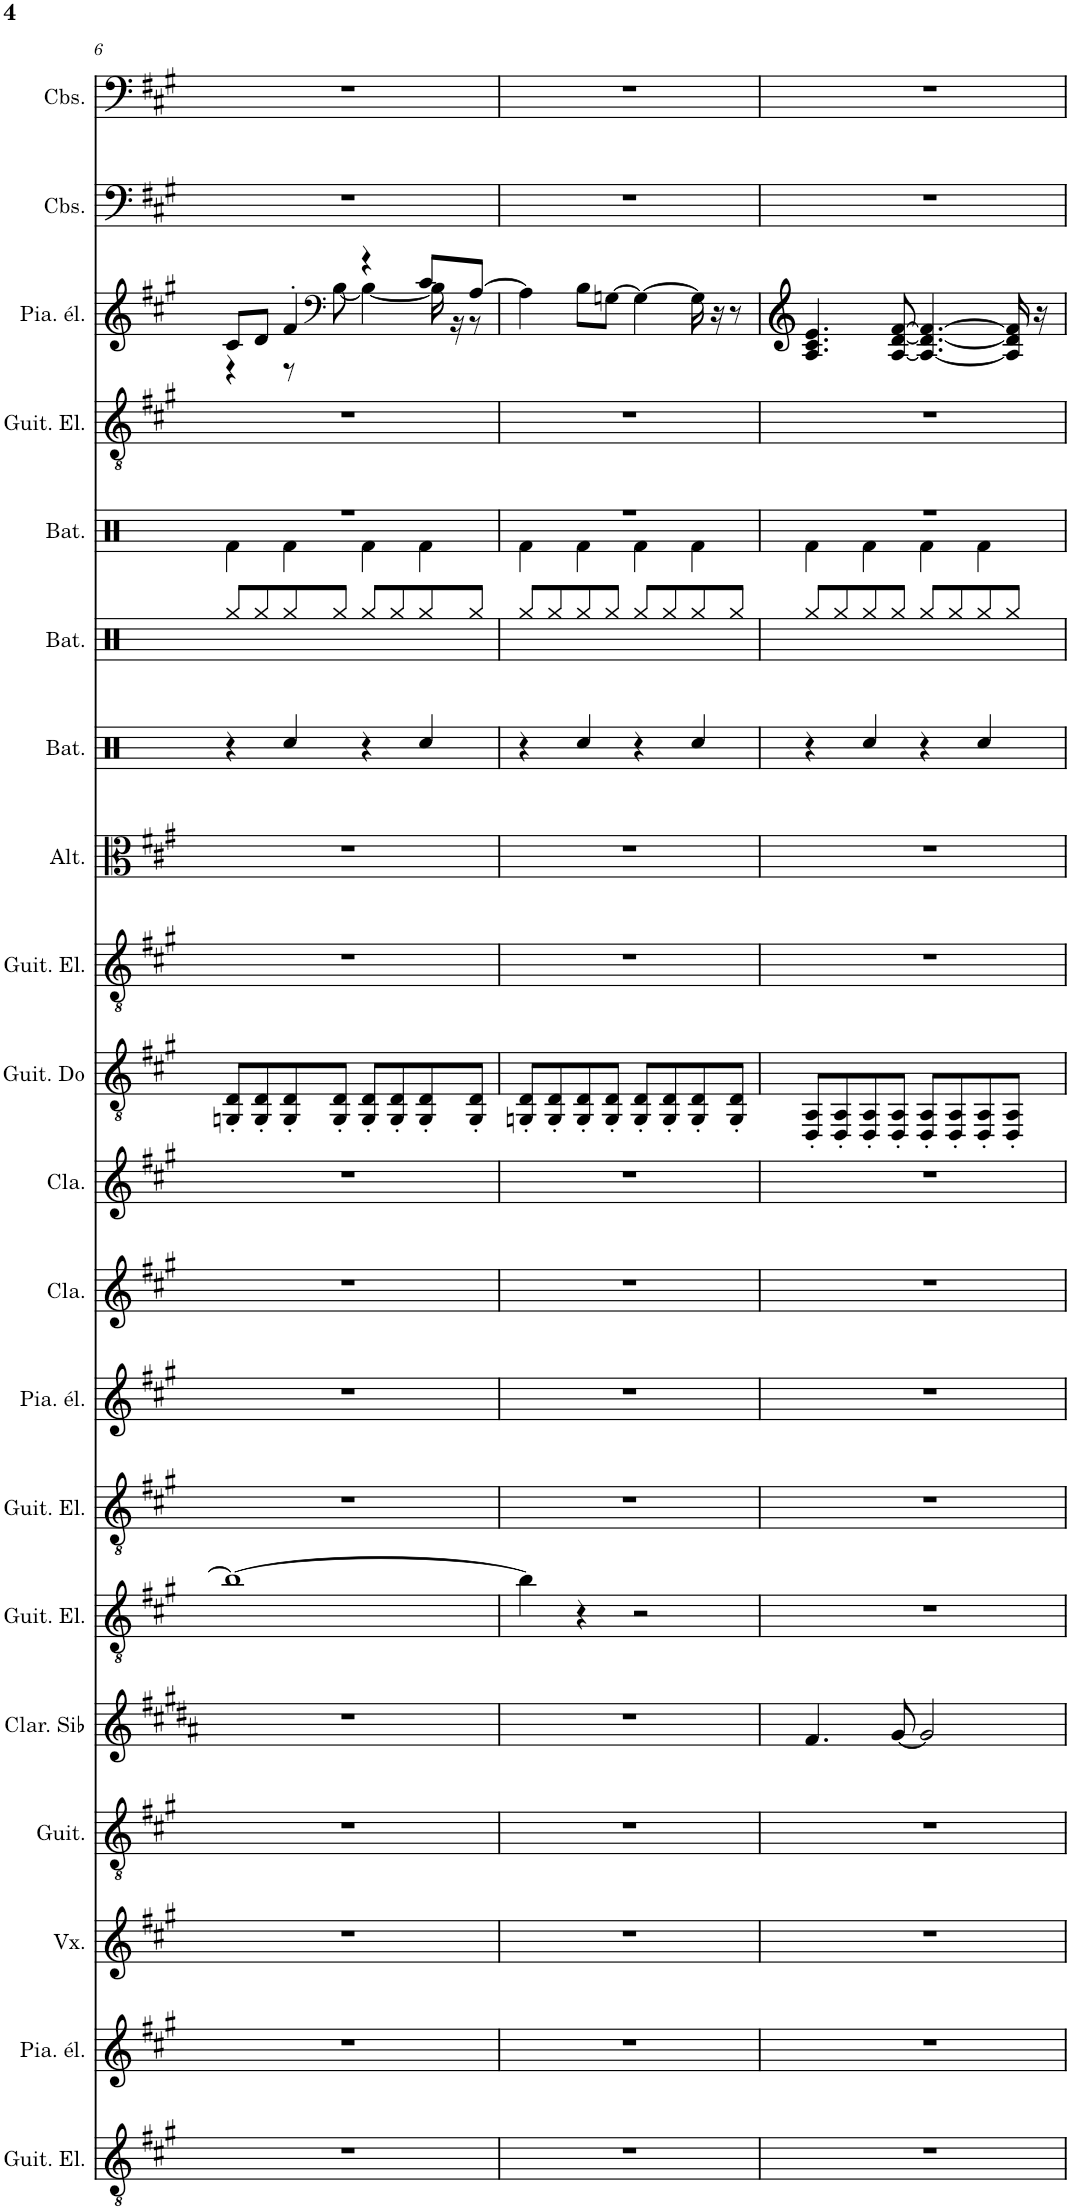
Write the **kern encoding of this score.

**kern	**kern	**kern	**kern	**kern	**kern	**kern	**kern	**kern	**kern	**kern	**kern	**kern	**kern	**kern	**kern	**kern	**kern	**kern	**kern
*part20	*part19	*part18	*part17	*part16	*part15	*part14	*part13	*part12	*part11	*part10	*part9	*part8	*part7	*part6	*part5	*part4	*part3	*part2	*part1
*staff20	*staff19	*staff18	*staff17	*staff16	*staff15	*staff14	*staff13	*staff12	*staff11	*staff10	*staff9	*staff8	*staff7	*staff6	*staff5	*staff4	*staff3	*staff2	*staff1
*I"Guitare électrique, Distortion Guitar	*I"Piano électrique, Electric Piano 2	*I"Voix, Voice Oohs	*I"Guitare acoustique, Acoustic Guitar (steel)	*I"Clarinette en Sib	*I"Guitare électrique, Distortion Guitar	*I"Guitare électrique, Guitar Harmonics	*I"Piano électrique, Electric Piano 2	*I"Clavecin, Harpsichord	*I"Clavecin, Harpsichord	*I"Guitare Contra, Electric Guitar (muted)	*I"Guitare électrique, Distortion Guitar	*I"Altos, String Ensemble 1	*I"Batterie	*I"Batterie	*I"Batterie	*I"Guitare électrique, Distortion Guitar	*I"Piano électrique, Electric Piano 2	*I"Contrebasses, String Ensemble 1	*I"Contrebasses, String Ensemble 1
*I'Guit. El.	*I'Pia. él.	*I'Vx.	*I'Guit.	*I'Clar. Sib	*I'Guit. El.	*I'Guit. El.	*I'Pia. él.	*I'Cla.	*I'Cla.	*	*I'Guit. El.	*I'Alt.	*I'Bat.	*I'Bat.	*I'Bat.	*I'Guit. El.	*I'Pia. él.	*I'Cbs.	*I'Cbs.
!!LO:PB:g=z
*clefGv2	*clefG2	*clefG2	*clefGv2	*clefG2	*clefGv2	*clefGv2	*clefG2	*clefG2	*clefG2	*clefGv2	*clefGv2	*clefC3	*clefX	*clefX	*clefX	*clefGv2	*clefF4	*clefF4	*clefF4
*	*	*	*	*Trd1c2	*	*	*	*	*	*	*	*	*	*	*	*	*	*Trd7c12	*Trd7c12
*k[f#c#g#]	*k[f#c#g#]	*k[f#c#g#]	*k[f#c#g#]	*k[f#c#g#d#a#]	*k[f#c#g#]	*k[f#c#g#]	*k[f#c#g#]	*k[f#c#g#]	*k[f#c#g#]	*k[f#c#g#]	*k[f#c#g#]	*k[f#c#g#]	*k[f#c#]	*k[f#c#]	*k[f#c#]	*k[f#c#g#]	*k[f#c#g#]	*k[f#c#g#]	*k[f#c#g#]
*M4/4	*M4/4	*M4/4	*M4/4	*M4/4	*M4/4	*M4/4	*M4/4	*M4/4	*M4/4	*M4/4	*M4/4	*M4/4	*M4/4	*M4/4	*M4/4	*M4/4	*M4/4	*M4/4	*M4/4
=6	=6	=6	=6	=6	=6	=6	=6	=6	=6	=6	=6	=6	=6	=6	=6	=6	=6	=6	=6
*	*	*	*	*	*	*	*	*	*	*	*	*	*	*	*^	*	*^	*	*
1r	1r	1r	1r	1r	1b_	1r	1r	1r	1r	8GGn/' 8D/'L	1r	1r	4r	8Rgg/L	1r	4Rf\	1r	8c#/L	4r	1r	1r
.	.	.	.	.	.	.	.	.	.	8GG/' 8D/'	.	.	.	8Rgg/	.	.	.	8d/J	.	.	.
.	.	.	.	.	.	.	.	.	.	8GG/' 8D/'	.	.	4Rcc/	8Rgg/	.	4Rf\	.	4f#'/	8r	.	.
*	*	*	*	*	*	*	*	*	*	*	*	*	*	*	*	*	*	*clefF4	*	*	*
.	.	.	.	.	.	.	.	.	.	8GG/' 8D/'J	.	.	.	8Rgg/J	.	.	.	.	[8B\	.	.
.	.	.	.	.	.	.	.	.	.	8GG/' 8D/'L	.	.	4r	8Rgg/L	.	4Rf\	.	4r	4B\_	.	.
.	.	.	.	.	.	.	.	.	.	8GG/' 8D/'	.	.	.	8Rgg/	.	.	.	.	.	.	.
.	.	.	.	.	.	.	.	.	.	8GG/' 8D/'	.	.	4Rcc/	8Rgg/	.	4Rf\	.	8c#/L	16B\]	.	.
.	.	.	.	.	.	.	.	.	.	.	.	.	.	.	.	.	.	.	16r	.	.
.	.	.	.	.	.	.	.	.	.	8GG/' 8D/'J	.	.	.	8Rgg/J	.	.	.	[8A/J	8r	.	.
*	*	*	*	*	*	*	*	*	*	*	*	*	*	*	*	*	*	*v	*v	*	*
=7	=7	=7	=7	=7	=7	=7	=7	=7	=7	=7	=7	=7	=7	=7	=7	=7	=7	=7	=7	=7
1r	1r	1r	1r	1r	4b\]	1r	1r	1r	1r	8GGn/' 8D/'L	1r	1r	4r	8Rgg/L	1r	4Rf\	1r	4A\]	1r	1r
.	.	.	.	.	.	.	.	.	.	8GG/' 8D/'	.	.	.	8Rgg/	.	.	.	.	.	.
.	.	.	.	.	4r	.	.	.	.	8GG/' 8D/'	.	.	4Rcc/	8Rgg/	.	4Rf\	.	8B\L	.	.
.	.	.	.	.	.	.	.	.	.	8GG/' 8D/'J	.	.	.	8Rgg/J	.	.	.	[8Gn\J	.	.
.	.	.	.	.	2r	.	.	.	.	8GG/' 8D/'L	.	.	4r	8Rgg/L	.	4Rf\	.	4G\_	.	.
.	.	.	.	.	.	.	.	.	.	8GG/' 8D/'	.	.	.	8Rgg/	.	.	.	.	.	.
.	.	.	.	.	.	.	.	.	.	8GG/' 8D/'	.	.	4Rcc/	8Rgg/	.	4Rf\	.	16G\]	.	.
.	.	.	.	.	.	.	.	.	.	.	.	.	.	.	.	.	.	16r	.	.
.	.	.	.	.	.	.	.	.	.	8GG/' 8D/'J	.	.	.	8Rgg/J	.	.	.	8r	.	.
=8	=8	=8	=8	=8	=8	=8	=8	=8	=8	=8	=8	=8	=8	=8	=8	=8	=8	=8	=8	=8
1r	1r	1r	1r	4.f#/	1r	1r	1r	1r	1r	8DD/' 8AA/'L	1r	1r	4r	8Rgg/L	1r	4Rf\	1r	4.A/ 4.c#/ 4.e/	1r	1r
.	.	.	.	.	.	.	.	.	.	8DD/' 8AA/'	.	.	.	8Rgg/	.	.	.	.	.	.
.	.	.	.	.	.	.	.	.	.	8DD/' 8AA/'	.	.	4Rcc/	8Rgg/	.	4Rf\	.	.	.	.
.	.	.	.	[8g#/	.	.	.	.	.	8DD/' 8AA/'J	.	.	.	8Rgg/J	.	.	.	[8A/ [8d/ [8f#/	.	.
.	.	.	.	2g#/]	.	.	.	.	.	8DD/' 8AA/'L	.	.	4r	8Rgg/L	.	4Rf\	.	4.A/_ 4.d/_ 4.f#/_	.	.
.	.	.	.	.	.	.	.	.	.	8DD/' 8AA/'	.	.	.	8Rgg/	.	.	.	.	.	.
.	.	.	.	.	.	.	.	.	.	8DD/' 8AA/'	.	.	4Rcc/	8Rgg/	.	4Rf\	.	.	.	.
.	.	.	.	.	.	.	.	.	.	8DD/' 8AA/'J	.	.	.	8Rgg/J	.	.	.	16A/] 16d/] 16f#/]	.	.
.	.	.	.	.	.	.	.	.	.	.	.	.	.	.	.	.	.	16r	.	.
*	*	*	*	*	*	*	*	*	*	*	*	*	*	*	*v	*v	*	*	*	*
=	=	=	=	=	=	=	=	=	=	=	=	=	=	=	=	=	=	=	=
*-	*-	*-	*-	*-	*-	*-	*-	*-	*-	*-	*-	*-	*-	*-	*-	*-	*-	*-	*-
